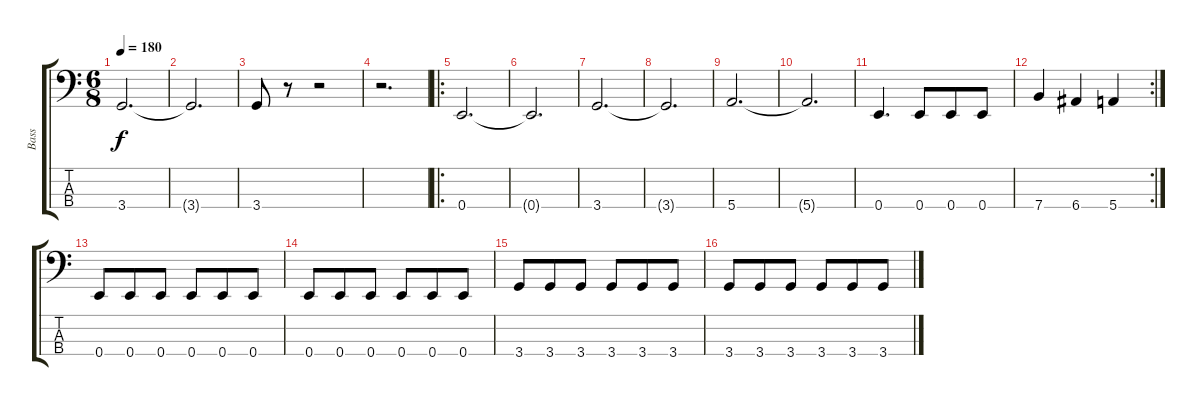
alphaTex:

\track ("Bass" "Bass") {instrument electricbasspick}
\staff {score tabs}
\tuning (G2 D2 A1 E1) {hide}
\ts (6 8)
\tempo 180
\clef f4
\ks c
3.4.2{d dy f} |
3.4{t}.2{d} |
3.4.8 r.8 r.2 |
r.2{d} |
\ro
0.4.2{d} |
0.4{t}.2{d} |
3.4.2{d} |
3.4{t}.2{d} |
5.4.2{d} |
5.4{t}.2{d} |
0.4.4{d} 0.4.8 0.4.8 0.4.8 |
\rc 2
7.4.4 6.4.4 5.4.4 |
0.4.8 0.4.8 0.4.8 0.4.8 0.4.8 0.4.8 |
0.4.8 0.4.8 0.4.8 0.4.8 0.4.8 0.4.8 |
3.4.8 3.4.8 3.4.8 3.4.8 3.4.8 3.4.8 |
3.4.8 3.4.8 3.4.8 3.4.8 3.4.8 3.4.8
